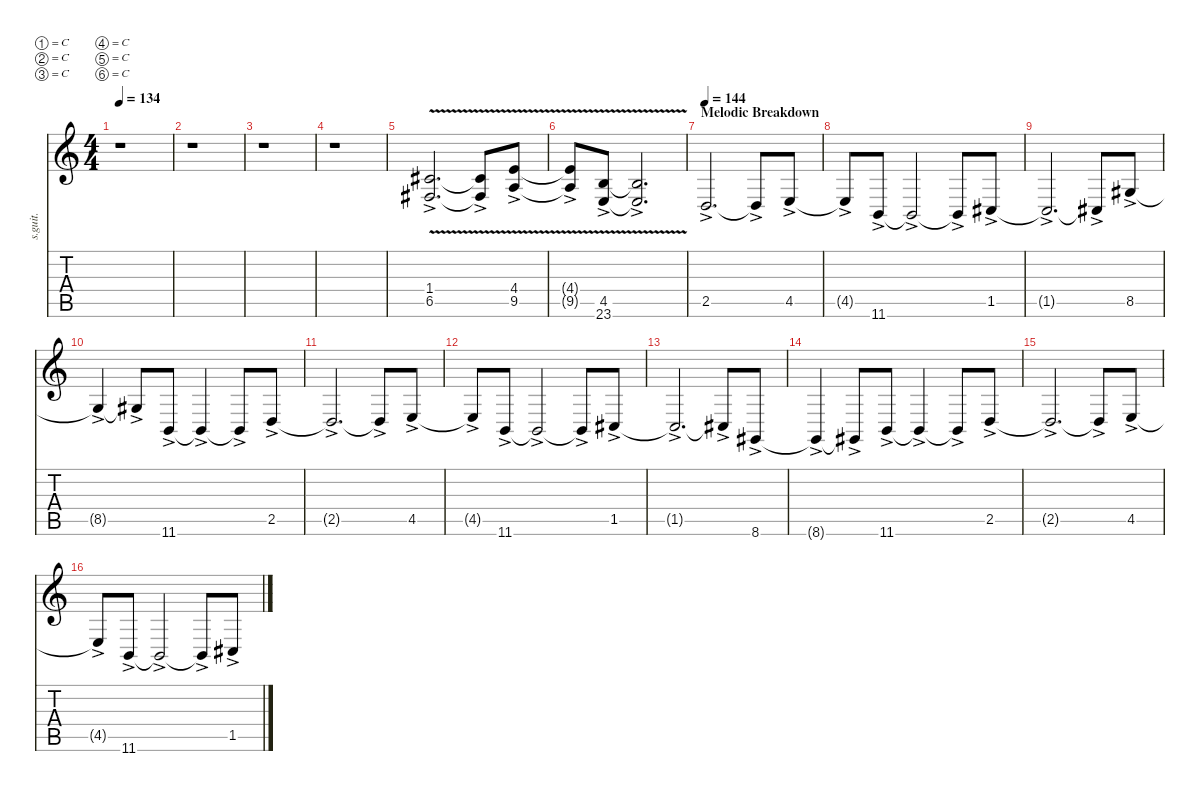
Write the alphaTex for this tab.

\defaultSystemsLayout 4
\hideDynamics
\bracketExtendMode nobrackets
\track ("Craig Jones" "s.guit.") {instrument acousticgrandpiano}
\staff {score tabs}
\tuning (C6 C5 C4 C3 C2 C1)
\displaytranspose 12
\ts (4 4)
\tempo 134
\clef g2
\ks c
r.1{dy fff} |
r.1 |
r.1 |
r.1 |
(1.4{v ac acc #} 6.5{v ac acc #}).2{d} (1.4{v ac t acc #} 6.5{v ac t acc #}).8 (4.4{v ac} 9.5{v ac}).8 |
(4.4{v ac t} 9.5{v ac t}).8 (23.6{v ac} 4.5{v ac}).8 (23.6{v ac t} 4.5{v ac t}).2{d} |
\section ("" "Melodic Breakdown")
\tempo 144
2.5{ac}.2{d} 2.5{ac t}.8 4.5{ac}.8 |
4.5{ac t}.8 11.6{ac}.8 11.6{ac t}.2 11.6{ac t}.8 1.5{ac acc #}.8 |
1.5{ac t acc #}.2{d} 1.5{ac t acc #}.8 8.5{ac acc #}.8 |
8.5{ac t acc #}.4 8.5{ac t acc #}.8 11.6{ac}.8 11.6{ac t}.4 11.6{ac t}.8 2.5{ac}.8 |
2.5{ac t}.2{d} 2.5{ac t}.8 4.5{ac}.8 |
4.5{ac t}.8 11.6{ac}.8 11.6{ac t}.2 11.6{ac t}.8 1.5{ac acc #}.8 |
1.5{ac t acc #}.2{d} 1.5{ac t acc #}.8 8.6{ac acc #}.8 |
8.6{ac t acc #}.4 8.6{ac t acc #}.8 11.6{ac}.8 11.6{ac t}.4 11.6{ac t}.8 2.5{ac}.8 |
2.5{ac t}.2{d} 2.5{ac t}.8 4.5{ac}.8 |
4.5{ac t}.8 11.6{ac}.8 11.6{ac t}.2 11.6{ac t}.8 1.5{ac acc #}.8
